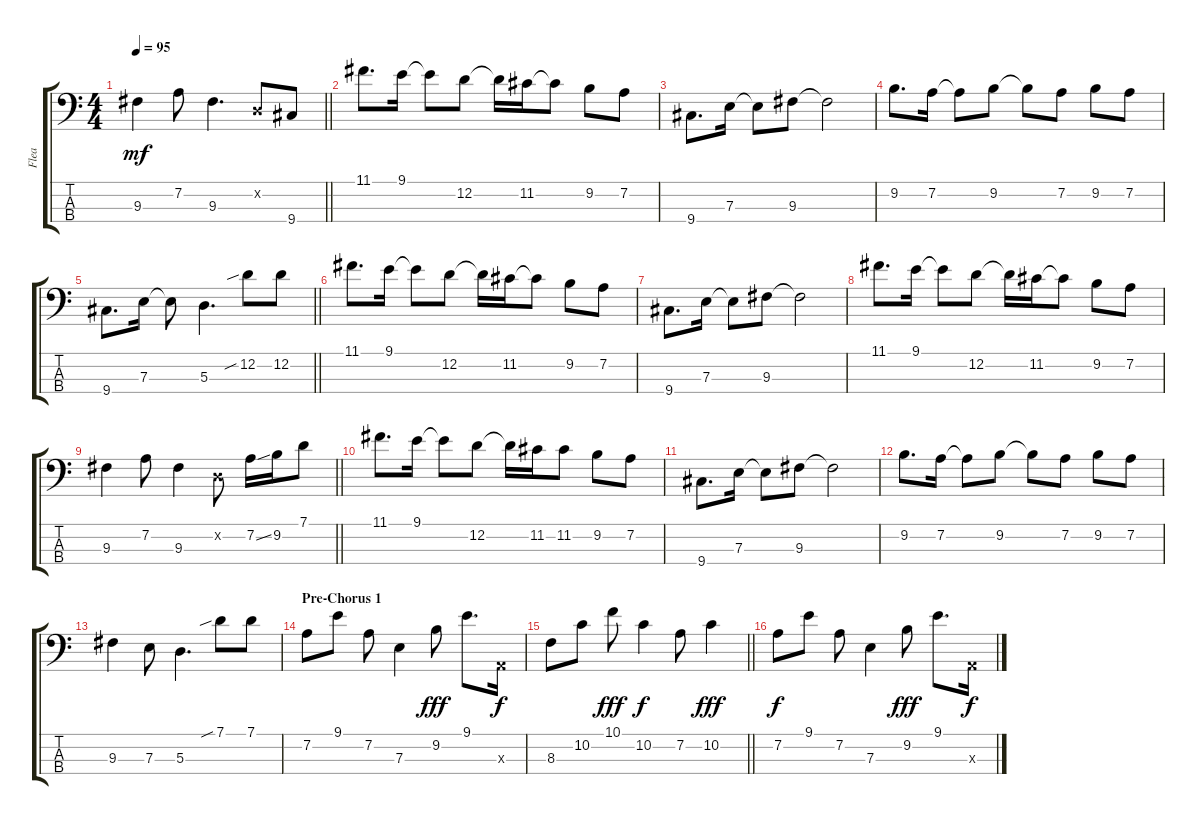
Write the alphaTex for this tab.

\track ("Flea" "Flea") {instrument electricbassfinger}
\staff {score tabs}
\tuning (G2 D2 A1 E1) {hide}
\ts (4 4)
\tempo 95
\clef f4
\barLineRight lightlight
\ks c
9.3.4{dy mf} 7.2.8 9.3.4{d} 0.2{x}.8 9.4.8 |
11.1.8{d} 9.1.16 9.1{t}.8 12.2.8 12.2{t}.16 11.2.16 11.2{t}.8 9.2.8 7.2.8 |
9.4.8{d} 7.3.16 7.3{t}.8 9.3.8 9.3{t}.2 |
9.2.8{d} 7.2.16 7.2{t}.8 9.2.8 9.2{t}.8 7.2.8 9.2.8 7.2.8 |
\barLineRight lightlight
9.4.8{d} 7.3.16 7.3{t}.8 5.3.4{d} 12.2{sib}.8 12.2.8 |
11.1.8{d} 9.1.16 9.1{t}.8 12.2.8 12.2{t}.16 11.2.16 11.2{t}.8 9.2.8 7.2.8 |
9.4.8{d} 7.3.16 7.3{t}.8 9.3.8 9.3{t}.2 |
11.1.8{d} 9.1.16 9.1{t}.8 12.2.8 12.2{t}.16 11.2.16 11.2{t}.8 9.2.8 7.2.8 |
\barLineRight lightlight
9.3.4 7.2.8 9.3.4 0.2{x}.8 7.2{ss}.16 9.2.16 7.1.8 |
11.1.8{d} 9.1.16 9.1{t}.8 12.2.8 12.2{t}.16 11.2.16 11.2.8 9.2.8 7.2.8 |
9.4.8{d} 7.3.16 7.3{t}.8 9.3.8 9.3{t}.2 |
9.2.8{d} 7.2.16 7.2{t}.8 9.2.8 9.2{t}.8 7.2.8 9.2.8 7.2.8 |
9.3.4 7.3.8 5.3.4{d} 7.1{sib}.8 7.1.8 |
\section ("" "Pre-Chorus 1")
7.2.8 9.1.8 7.2.8 7.3.4 9.2.8{dy fff} 9.1.8{d} 0.3{x}.16{dy f} |
\barLineRight lightlight
8.3.8 10.2.8 10.1.8{dy fff} 10.2.4{dy f} 7.2.8 10.2.4{dy fff} |
7.2.8{dy f} 9.1.8 7.2.8 7.3.4 9.2.8{dy fff} 9.1.8{d} 0.3{x}.16{dy f}
